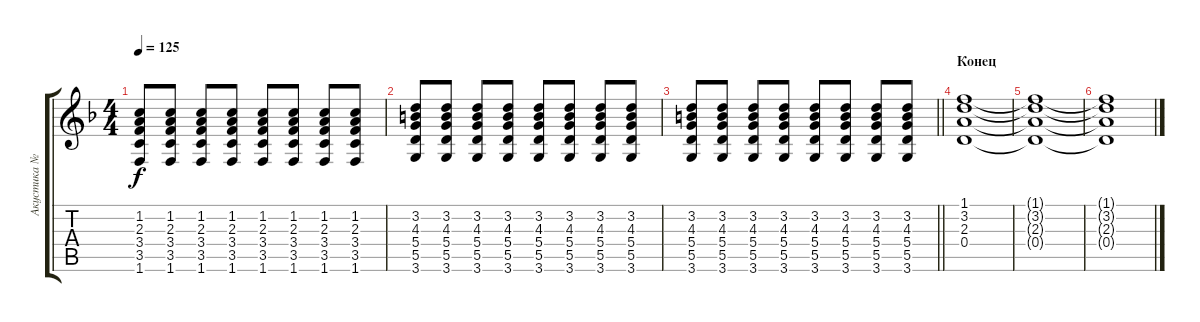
\track ("Акустика №1" "Акустика №") {instrument acousticguitarsteel}
\staff {score tabs}
\tuning (E4 B3 G3 D3 A2 E2) {hide}
\ts (4 4)
\tempo 125
\clef g2
\ks f
(1.2 2.3 3.4 3.5 1.6).8{dy f} (1.2 2.3 3.4 3.5 1.6).8 (1.2 2.3 3.4 3.5 1.6).8 (1.2 2.3 3.4 3.5 1.6).8 (1.2 2.3 3.4 3.5 1.6).8 (1.2 2.3 3.4 3.5 1.6).8 (1.2 2.3 3.4 3.5 1.6).8 (1.2 2.3 3.4 3.5 1.6).8 |
(3.2 4.3 5.4 5.5 3.6).8 (3.2 4.3 5.4 5.5 3.6).8 (3.2 4.3 5.4 5.5 3.6).8 (3.2 4.3 5.4 5.5 3.6).8 (3.2 4.3 5.4 5.5 3.6).8 (3.2 4.3 5.4 5.5 3.6).8 (3.2 4.3 5.4 5.5 3.6).8 (3.2 4.3 5.4 5.5 3.6).8 |
\barLineRight lightlight
(3.2 4.3 5.4 5.5 3.6).8 (3.2 4.3 5.4 5.5 3.6).8 (3.2 4.3 5.4 5.5 3.6).8 (3.2 4.3 5.4 5.5 3.6).8 (3.2 4.3 5.4 5.5 3.6).8 (3.2 4.3 5.4 5.5 3.6).8 (3.2 4.3 5.4 5.5 3.6).8 (3.2 4.3 5.4 5.5 3.6).8 |
\section ("" "Конец")
(1.1 3.2 2.3 0.4).1 |
(1.1{t} 3.2{t} 2.3{t} 0.4{t}).1 |
(1.1{t} 3.2{t} 2.3{t} 0.4{t}).1
